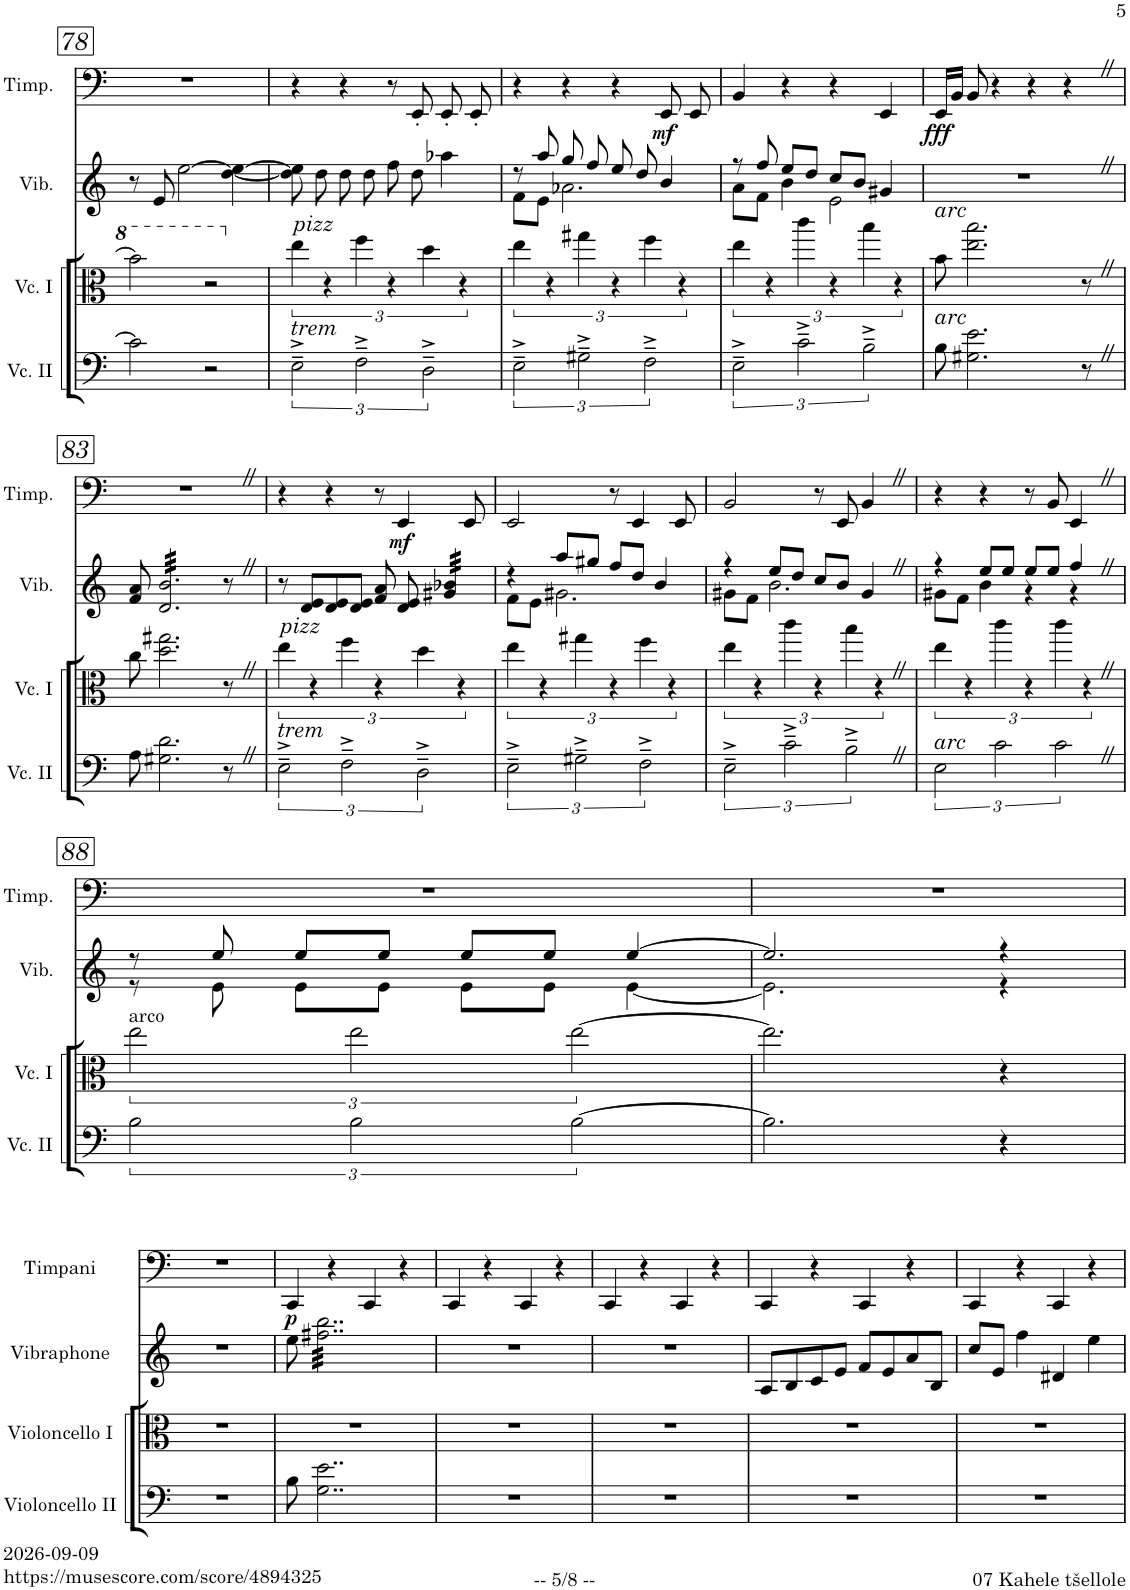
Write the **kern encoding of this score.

**kern	**kern	**kern	**kern	**dynam
*part4	*part3	*part2	*part1	*part1
*staff4	*staff3	*staff2	*staff1	*staff1
*I"Violoncello II	*I"Violoncello I	*I"Vibraphone	*I"Timpani	*
*I'Vc. II	*I'Vc. I	*I'Vib.	*I'Timp.	*
!!LO:PB:g=z
*clefF4	*clefC3	*clefG2	*clefF4	*
*k[]	*k[]	*k[]	*k[]	*
*M4/4	*M4/4	*M4/4	*M4/4	*
=78	=78	=78	=78	=78
2c\]	2bb\]	8r	1r	.
.	.	8e/	.	.
.	.	[2ee\	.	.
2r	2r	.	.	.
.	.	[4dd\ 4ee\_	.	.
=79	=79	=79	=79	=79
!	!LO:TX:a:i:t=pizz	!	!	!
!LO:TX:a:i:t=trem	!	!	!	!
3E~^\	6ee\	8dd\] 8ee\]	4r	.
.	.	8dd\	.	.
.	6r	.	.	.
.	.	8dd\	4r	.
3F~^\	6ff\	.	.	.
.	.	8dd\	.	.
.	6r	8ff\	8r	.
.	.	8dd\	8EE'/	.
3D~^\	6dd\	.	.	.
.	.	4aa-X\	8EE'/	.
.	6r	.	.	.
.	.	.	8EE'/	.
=80	=80	=80	=80	=80
*	*	*^	*	*
3E~^\	6ee\	8r	8f\L	4r	.
.	.	8aa/	8e\J	.	.
.	6r	.	.	.	.
.	.	8gg/	2.a-X\	4r	.
3G#X~^\	6gg#X\	.	.	.	.
.	.	8ff/	.	.	.
.	6r	8ee/	.	4r	.
.	.	8dd/	.	.	.
3F~^\	6ff\	.	.	.	.
!	!	!	!	!	!LO:DY:b
.	.	4b/	.	8EE/	mf
.	6r	.	.	.	.
.	.	.	.	8EE/	.
=81	=81	=81	=81	=81	=81
3E~^\	6ee\	8r	8a\L	4BB/	.
.	.	8ff/	8f\J	.	.
.	6r	.	.	.	.
.	.	8ee/L	4b\	4r	.
3c~^\	6ccc\	.	.	.	.
.	.	8dd/J	.	.	.
.	6r	8cc/L	2e\	4r	.
.	.	8b/J	.	.	.
3B~^\	6bb\	.	.	.	.
.	.	4g#X/	.	4EE/	.
.	6r	.	.	.	.
*	*	*v	*v	*	*
=82	=82	=82	=82	=82
!	!LO:TX:a:i:t=arc	!	!	!
!LO:TX:a:i:t=arc	!	!	!	!
!	!	!	!	!LO:DY:b
8B\	8b\	1r	16EE/LL	fff
.	.	.	16BB/JJ	.
2.G#X\ 2.e\	2.ee\ 2.bb\	.	8BB/	.
.	.	.	4r	.
.	.	.	4r	.
.	.	.	4r	.
8r	8r	.	.	.
!!LO:LB:g=z
=83	=83	=83	=83	=83
8A\	8cc\	8f/ 8a/	1r	.
*	*	*tremolo	*	*
2.G#X\ 2.d\	2.dd\ 2.gg#X\	32d/ 32b/LLL	.	.
.	.	32d/ 32b/	.	.
.	.	32d/ 32b/	.	.
.	.	32d/ 32b/	.	.
.	.	32d/ 32b/	.	.
.	.	32d/ 32b/	.	.
.	.	32d/ 32b/	.	.
.	.	32d/ 32b/	.	.
.	.	32d/ 32b/	.	.
.	.	32d/ 32b/	.	.
.	.	32d/ 32b/	.	.
.	.	32d/ 32b/	.	.
.	.	32d/ 32b/	.	.
.	.	32d/ 32b/	.	.
.	.	32d/ 32b/	.	.
.	.	32d/ 32b/	.	.
.	.	32d/ 32b/	.	.
.	.	32d/ 32b/	.	.
.	.	32d/ 32b/	.	.
.	.	32d/ 32b/	.	.
.	.	32d/ 32b/	.	.
.	.	32d/ 32b/	.	.
.	.	32d/ 32b/	.	.
.	.	32d/ 32b/JJJ	.	.
*	*	*Xtremolo	*	*
8r	8r	8r	.	.
=84	=84	=84	=84	=84
!	!LO:TX:a:i:t=pizz	!	!	!
!LO:TX:a:i:t=trem	!	!	!	!
3E~^\	6ee\	8r	4r	.
.	.	8d/ 8e/L	.	.
.	6r	.	.	.
.	.	8d/ 8e/	4r	.
3F~^\	6ff\	.	.	.
.	.	8d/ 8e/J	.	.
.	6r	8f/ 8a/	8r	.
!	!	!	!	!LO:DY:b
.	.	8d/ 8e/	4EE/	mf
3D~^\	6dd\	.	.	.
*	*	*tremolo	*	*
.	.	32g#X/ 32b-X/LLL	.	.
.	.	32g#X/ 32b-X/	.	.
.	.	32g#X/ 32b-X/	.	.
.	6r	.	.	.
.	.	32g#X/ 32b-X/	.	.
.	.	32g#X/ 32b-X/	8EE/	.
.	.	32g#X/ 32b-X/	.	.
.	.	32g#X/ 32b-X/	.	.
.	.	32g#X/ 32b-X/JJJ	.	.
*	*	*Xtremolo	*	*
=85	=85	=85	=85	=85
*	*	*^	*	*
3E~^\	6ee\	4r	8f\L	2EE/	.
.	.	.	8e\J	.	.
.	6r	.	.	.	.
.	.	8aa/L	2.g#X\	.	.
3G#X~^\	6gg#X\	.	.	.	.
.	.	8gg#X/J	.	.	.
.	6r	8ff/L	.	8r	.
.	.	8dd/J	.	4EE/	.
3F~^\	6ff\	.	.	.	.
.	.	4b/	.	.	.
.	6r	.	.	.	.
.	.	.	.	8EE/	.
=86	=86	=86	=86	=86	=86
3E~^\	6ee\	4r	8g#X\L	2BB/	.
.	.	.	8f\J	.	.
.	6r	.	.	.	.
.	.	8ee/L	2.b\	.	.
3c~^\	6ccc\	.	.	.	.
.	.	8dd/J	.	.	.
.	6r	8cc/L	.	8r	.
.	.	8b/J	.	8EE/	.
3B~^Z\	6bb\	.	.	.	.
.	.	4g#Z/	.	4BBZ/	.
.	6r	.	.	.	.
=87	=87	=87	=87	=87	=87
!LO:TX:a:i:t=arc	!	!	!	!	!
3E\	6ee\	4r	8g#X\L	4r	.
.	.	.	8f\J	.	.
.	6r	.	.	.	.
.	.	8ee/L	4b\	4r	.
3c\	6ccc\	.	.	.	.
.	.	8ee/J	.	.	.
.	6r	8ee/L	4r	8r	.
.	.	8ee/J	.	8BB/	.
3cZ\	6ccc\	.	.	.	.
.	.	4ffZ/	4r	4EEZ/	.
.	6r	.	.	.	.
!!LO:LB:g=z
=88	=88	=88	=88	=88	=88
!	!LO:TX:a:t=arco	!	!	!	!
3B\	3ee\	8r	8r	1r	.
.	.	8ee/	8e\	.	.
.	.	8ee/L	8e\L	.	.
3B\	3ee\	.	.	.	.
.	.	8ee/J	8e\J	.	.
.	.	8ee/L	8e\L	.	.
.	.	8ee/J	8e\J	.	.
[3B\	[3ee\	.	.	.	.
.	.	[4ee/	[4e\	.	.
=89	=89	=89	=89	=89	=89
2.B\]	2.ee\]	2.ee/]	2.e\]	1r	.
4r	4r	4r	4r	.	.
*	*	*v	*v	*	*
!!LO:LB:g=z
=1	=1	=1	=1	=1
1r	1r	1r	1r	.
=2	=2	=2	=2	=2
!	!	!	!	!LO:DY:b
8B\	1r	8ee\	4CC/	p
*	*	*tremolo	*	*
2..G\ 2..e\	.	32ff#X\ 32bb\LLL	.	.
.	.	32ff#X\ 32bb\	.	.
.	.	32ff#X\ 32bb\	.	.
.	.	32ff#X\ 32bb\	.	.
.	.	32ff#X\ 32bb\	4r	.
.	.	32ff#X\ 32bb\	.	.
.	.	32ff#X\ 32bb\	.	.
.	.	32ff#X\ 32bb\	.	.
.	.	32ff#X\ 32bb\	.	.
.	.	32ff#X\ 32bb\	.	.
.	.	32ff#X\ 32bb\	.	.
.	.	32ff#X\ 32bb\	.	.
.	.	32ff#X\ 32bb\	4CC/	.
.	.	32ff#X\ 32bb\	.	.
.	.	32ff#X\ 32bb\	.	.
.	.	32ff#X\ 32bb\	.	.
.	.	32ff#X\ 32bb\	.	.
.	.	32ff#X\ 32bb\	.	.
.	.	32ff#X\ 32bb\	.	.
.	.	32ff#X\ 32bb\	.	.
.	.	32ff#X\ 32bb\	4r	.
.	.	32ff#X\ 32bb\	.	.
.	.	32ff#X\ 32bb\	.	.
.	.	32ff#X\ 32bb\	.	.
.	.	32ff#X\ 32bb\	.	.
.	.	32ff#X\ 32bb\	.	.
.	.	32ff#X\ 32bb\	.	.
.	.	32ff#X\ 32bb\JJJ	.	.
*	*	*Xtremolo	*	*
=3	=3	=3	=3	=3
1r	1r	1r	4CC/	.
.	.	.	4r	.
.	.	.	4CC/	.
.	.	.	4r	.
=4	=4	=4	=4	=4
1r	1r	1r	4CC/	.
.	.	.	4r	.
.	.	.	4CC/	.
.	.	.	4r	.
=5	=5	=5	=5	=5
1r	1r	8A/L	4CC/	.
.	.	8B/	.	.
.	.	8c/	4r	.
.	.	8e/J	.	.
.	.	8f/L	4CC/	.
.	.	8e/	.	.
.	.	8a/	4r	.
.	.	8B/J	.	.
=6	=6	=6	=6	=6
1r	1r	8cc/L	4CC/	.
.	.	8e/J	.	.
.	.	4ff\	4r	.
.	.	4d#X/	4CC/	.
.	.	4ee\	4r	.
=	=	=	=	=
*-	*-	*-	*-	*-
